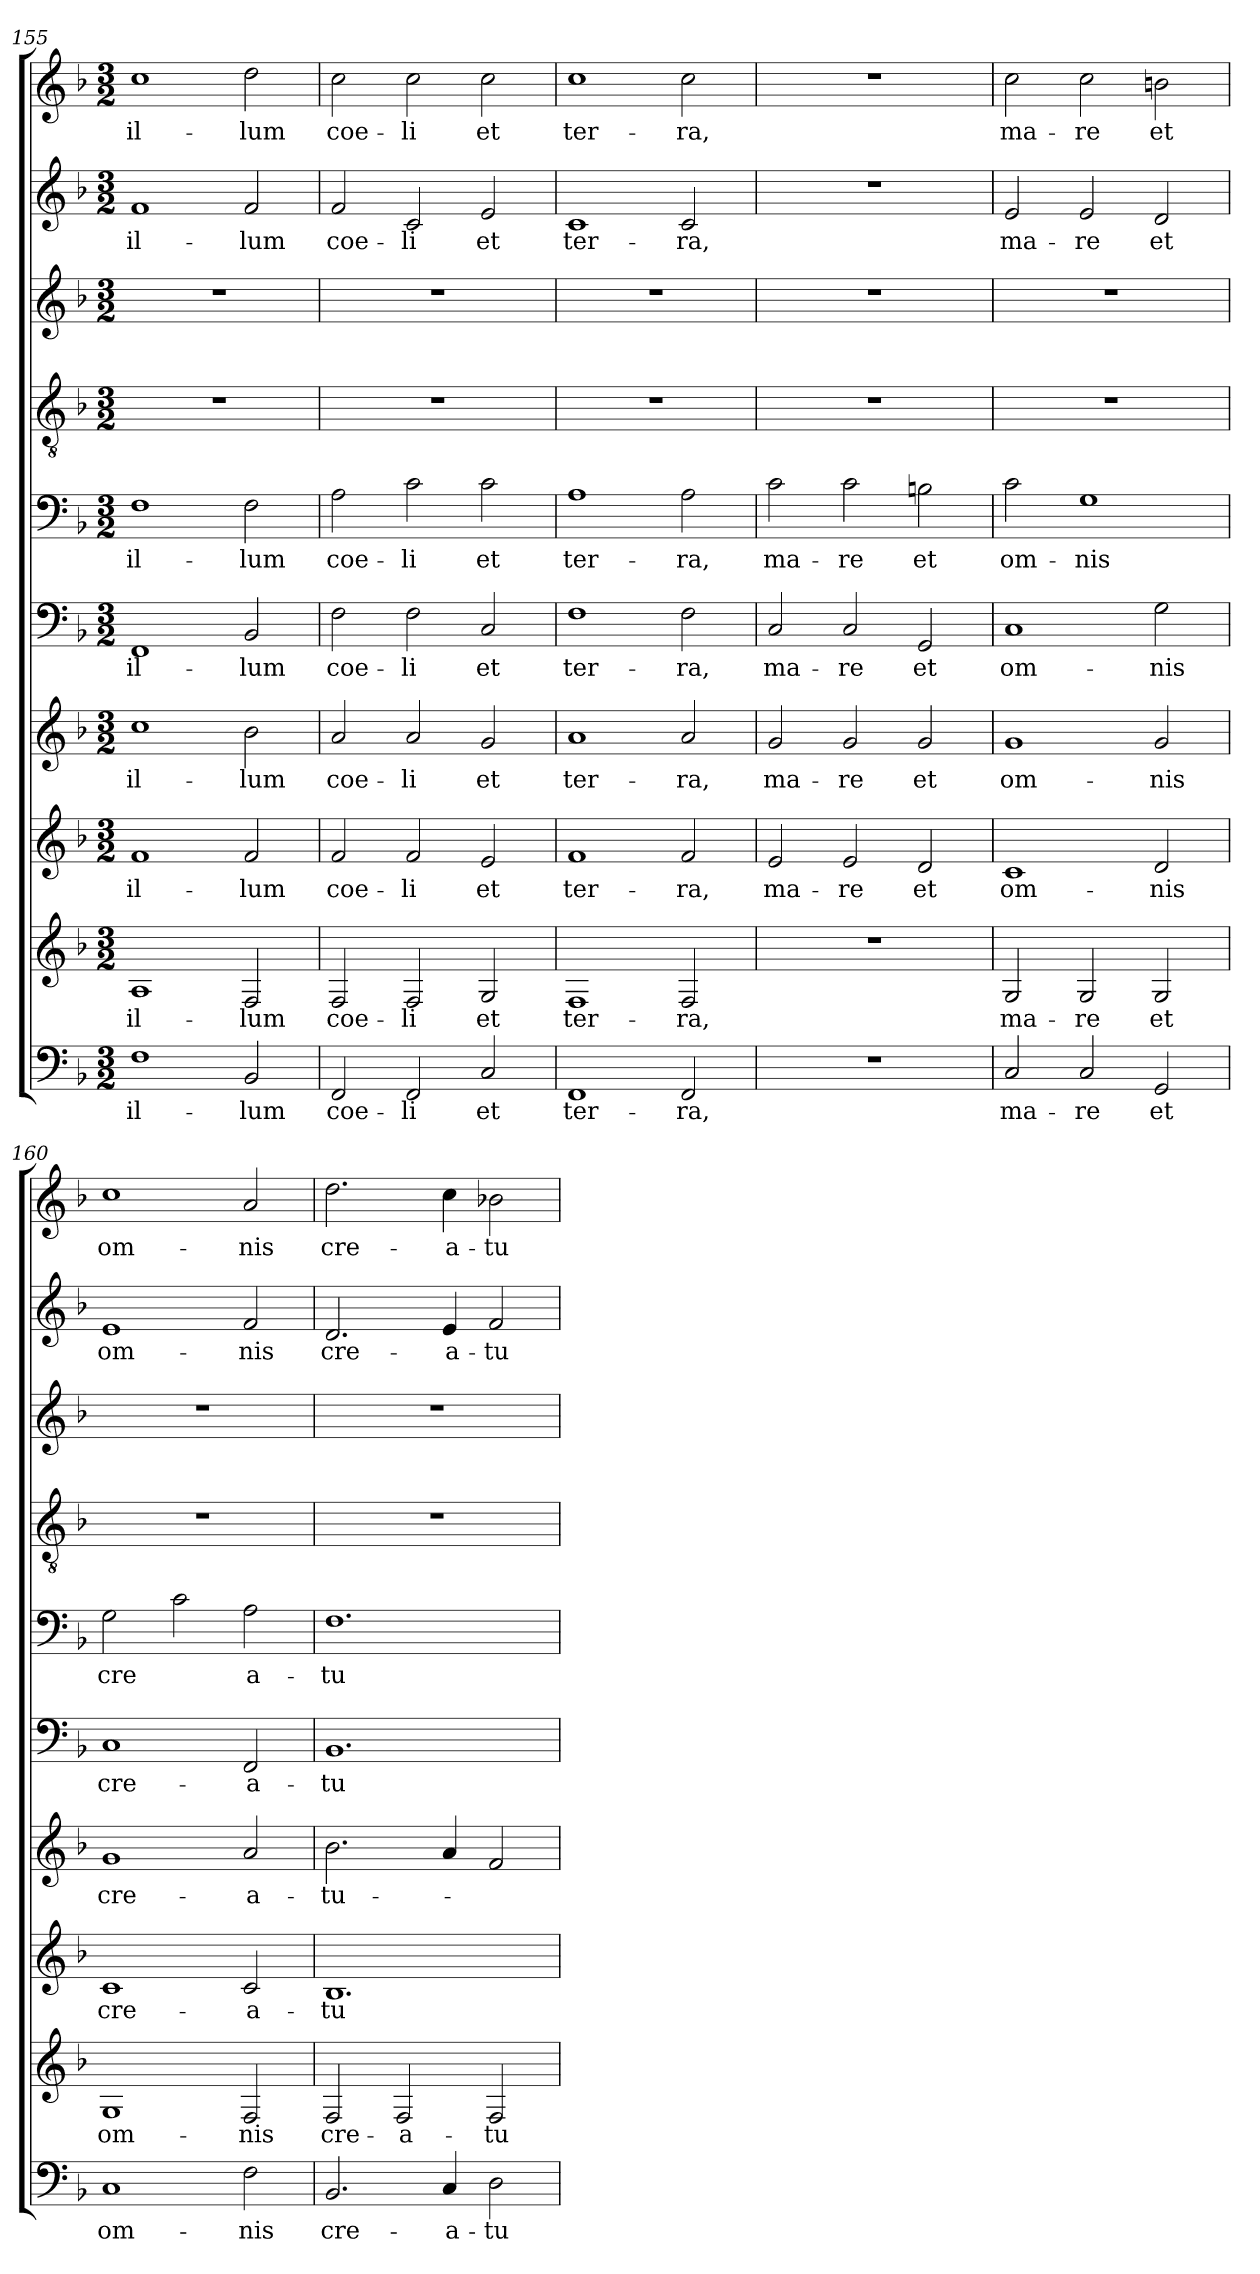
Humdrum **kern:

**kern	**text	**kern	**text	**kern	**text	**kern	**text	**kern	**text	**kern	**text	**kern	**kern	**kern	**text	**kern	**text
*part10	*part10	*part9	*part9	*part8	*part8	*part7	*part7	*part6	*part6	*part5	*part5	*part4	*part3	*part2	*part2	*part1	*part1
*staff10	*staff10	*staff9	*staff9	*staff8	*staff8	*staff7	*staff7	*staff6	*staff6	*staff5	*staff5	*staff4	*staff3	*staff2	*staff2	*staff1	*staff1
*clefF4	*	*clefG2	*	*clefG2	*	*clefG2	*	*clefF4	*	*clefF4	*	*clefGv2	*clefG2	*clefG2	*	*clefG2	*
*k[b-]	*	*k[b-]	*	*k[b-]	*	*k[b-]	*	*k[b-]	*	*k[b-]	*	*k[b-]	*k[b-]	*k[b-]	*	*k[b-]	*
*F:	*	*F:	*	*F:	*	*F:	*	*F:	*	*F:	*	*F:	*F:	*F:	*	*F:	*
*M3/2	*	*M3/2	*	*M3/2	*	*M3/2	*	*M3/2	*	*M3/2	*	*M3/2	*M3/2	*M3/2	*	*M3/2	*
=155	=155	=155	=155	=155	=155	=155	=155	=155	=155	=155	=155	=155	=155	=155	=155	=155	=155
!	!LO:LY:b	!	!LO:LY:b	!	!LO:LY:b	!	!LO:LY:b	!	!LO:LY:b	!	!LO:LY:b	!	!	!	!LO:LY:b	!	!LO:LY:b
1F	il-	1A	il-	1f	il-	1cc	il-	1FF	il-	1F	il-	1.r	1.r	1f	il-	1cc	il-
!	!LO:LY:b	!	!LO:LY:b	!	!LO:LY:b	!	!LO:LY:b	!	!LO:LY:b	!	!LO:LY:b	!	!	!	!LO:LY:b	!	!LO:LY:b
2BB-/	-lum	2F/	-lum	2f/	-lum	2b-\	-lum	2BB-/	-lum	2F\	-lum	.	.	2f/	-lum	2dd\	-lum
=156	=156	=156	=156	=156	=156	=156	=156	=156	=156	=156	=156	=156	=156	=156	=156	=156	=156
!	!LO:LY:b	!	!LO:LY:b	!	!LO:LY:b	!	!LO:LY:b	!	!LO:LY:b	!	!LO:LY:b	!	!	!	!LO:LY:b	!	!LO:LY:b
2FF/	coe-	2F/	coe-	2f/	coe-	2a/	coe-	2F\	coe-	2A\	coe-	1.r	1.r	2f/	coe-	2cc\	coe-
!	!LO:LY:b	!	!LO:LY:b	!	!LO:LY:b	!	!LO:LY:b	!	!LO:LY:b	!	!LO:LY:b	!	!	!	!LO:LY:b	!	!LO:LY:b
2FF/	-li	2F/	-li	2f/	-li	2a/	-li	2F\	-li	2c\	-li	.	.	2c/	-li	2cc\	-li
!	!LO:LY:b	!	!LO:LY:b	!	!LO:LY:b	!	!LO:LY:b	!	!LO:LY:b	!	!LO:LY:b	!	!	!	!LO:LY:b	!	!LO:LY:b
2C/	et	2G/	et	2e/	et	2g/	et	2C/	et	2c\	et	.	.	2e/	et	2cc\	et
!!LO:PB:g=z
=157	=157	=157	=157	=157	=157	=157	=157	=157	=157	=157	=157	=157	=157	=157	=157	=157	=157
!	!LO:LY:b	!	!LO:LY:b	!	!LO:LY:b	!	!LO:LY:b	!	!LO:LY:b	!	!LO:LY:b	!	!	!	!LO:LY:b	!	!LO:LY:b
1FF	ter-	1F	ter-	1f	ter-	1a	ter-	1F	ter-	1A	ter-	1.r	1.r	1c	ter-	1cc	ter-
!	!LO:LY:b	!	!LO:LY:b	!	!LO:LY:b	!	!LO:LY:b	!	!LO:LY:b	!	!LO:LY:b	!	!	!	!LO:LY:b	!	!LO:LY:b
2FF/	-ra,	2F/	-ra,	2f/	-ra,	2a/	-ra,	2F\	-ra,	2A\	-ra,	.	.	2c/	-ra,	2cc\	-ra,
=158	=158	=158	=158	=158	=158	=158	=158	=158	=158	=158	=158	=158	=158	=158	=158	=158	=158
!	!	!	!	!	!LO:LY:b	!	!LO:LY:b	!	!LO:LY:b	!	!LO:LY:b	!	!	!	!	!	!
1.r	.	1.r	.	2e/	ma-	2g/	ma-	2C/	ma-	2c\	ma-	1.r	1.r	1.r	.	1.r	.
!	!	!	!	!	!LO:LY:b	!	!LO:LY:b	!	!LO:LY:b	!	!LO:LY:b	!	!	!	!	!	!
.	.	.	.	2e/	-re	2g/	-re	2C/	-re	2c\	-re	.	.	.	.	.	.
!	!	!	!	!	!LO:LY:b	!	!LO:LY:b	!	!LO:LY:b	!	!LO:LY:b	!	!	!	!	!	!
.	.	.	.	2d/	et	2g/	et	2GG/	et	2Bn\	et	.	.	.	.	.	.
=159	=159	=159	=159	=159	=159	=159	=159	=159	=159	=159	=159	=159	=159	=159	=159	=159	=159
!	!LO:LY:b	!	!LO:LY:b	!	!LO:LY:b	!	!LO:LY:b	!	!LO:LY:b	!	!LO:LY:b	!	!	!	!LO:LY:b	!	!LO:LY:b
2C/	ma-	2G/	ma-	1c	om-	1g	om-	1C	om-	2c\	om-	1.r	1.r	2e/	ma-	2cc\	ma-
!	!LO:LY:b	!	!LO:LY:b	!	!	!	!	!	!	!	!LO:LY:b	!	!	!	!LO:LY:b	!	!LO:LY:b
2C/	-re	2G/	-re	.	.	.	.	.	.	1G	-nis	.	.	2e/	-re	2cc\	-re
!	!LO:LY:b	!	!LO:LY:b	!	!LO:LY:b	!	!LO:LY:b	!	!LO:LY:b	!	!	!	!	!	!LO:LY:b	!	!LO:LY:b
2GG/	et	2G/	et	2d/	-nis	2g/	-nis	2G\	-nis	.	.	.	.	2d/	et	2bn\	et
=160	=160	=160	=160	=160	=160	=160	=160	=160	=160	=160	=160	=160	=160	=160	=160	=160	=160
!	!LO:LY:b	!	!LO:LY:b	!	!LO:LY:b	!	!LO:LY:b	!	!LO:LY:b	!	!LO:LY:b	!	!	!	!LO:LY:b	!	!LO:LY:b
1C	om-	1G	om-	1c	cre-	1g	cre-	1C	cre-	2G\	cre	1.r	1.r	1e	om-	1cc	om-
!	!	!	!	!	!	!	!	!	!	!	!LO:LY:b	!	!	!	!	!	!
.	.	.	.	.	.	.	.	.	.	2c\	­	.	.	.	.	.	.
!	!LO:LY:b	!	!LO:LY:b	!	!LO:LY:b	!	!LO:LY:b	!	!LO:LY:b	!	!LO:LY:b	!	!	!	!LO:LY:b	!	!LO:LY:b
2F\	-nis	2F/	-nis	2c/	-a-	2a/	-a-	2FF/	-a-	2A\	a-	.	.	2f/	-nis	2a/	-nis
=161	=161	=161	=161	=161	=161	=161	=161	=161	=161	=161	=161	=161	=161	=161	=161	=161	=161
!	!LO:LY:b	!	!LO:LY:b	!	!LO:LY:b	!	!LO:LY:b	!	!LO:LY:b	!	!LO:LY:b	!	!	!	!LO:LY:b	!	!LO:LY:b
2.BB-/	cre-	2F/	cre-	1.B-	-tu-	2.b-\	-tu-	1.BB-	-tu-	1.F	-tu-	1.r	1.r	2.d/	cre-	2.dd\	cre-
!	!	!	!LO:LY:b	!	!	!	!	!	!	!	!	!	!	!	!	!	!
.	.	2F/	-a-	.	.	.	.	.	.	.	.	.	.	.	.	.	.
!	!LO:LY:b	!	!	!	!	!	!	!	!	!	!	!	!	!	!LO:LY:b	!	!LO:LY:b
4C/	-a-	.	.	.	.	4a/	.	.	.	.	.	.	.	4e/	-a-	4cc\	-a-
!	!LO:LY:b	!	!LO:LY:b	!	!	!	!LO:LY:b	!	!	!	!	!	!	!	!LO:LY:b	!	!LO:LY:b
2D\	-tu-	2F/	-tu-	.	.	2f/	-­	.	.	.	.	.	.	2f/	-tu-	2b-X\	-tu-
=	=	=	=	=	=	=	=	=	=	=	=	=	=	=	=	=	=
*-	*-	*-	*-	*-	*-	*-	*-	*-	*-	*-	*-	*-	*-	*-	*-	*-	*-
